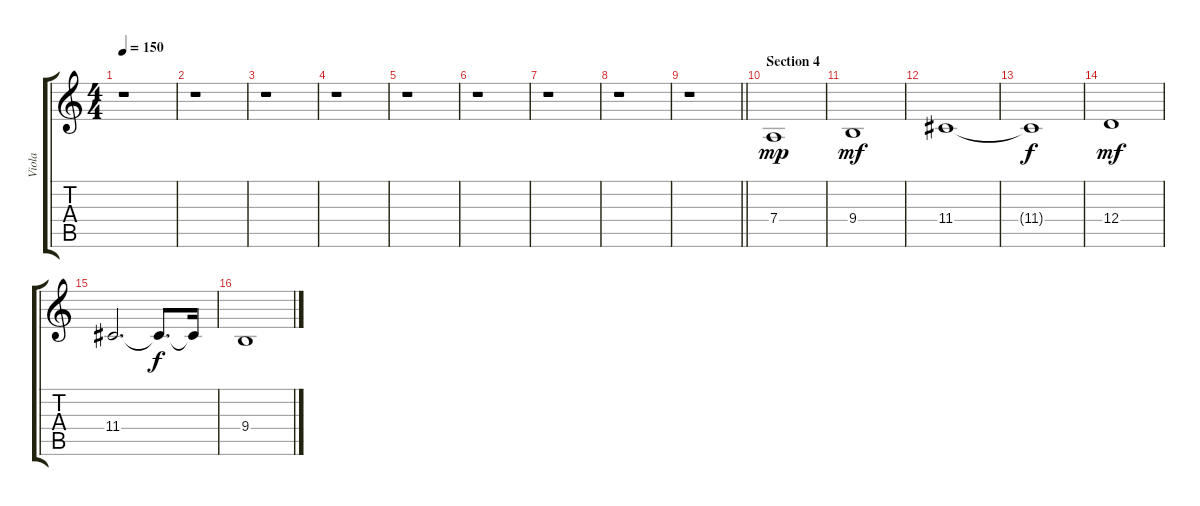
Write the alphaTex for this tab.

\track ("Viola" "Viola") {instrument viola}
\staff {score tabs}
\tuning (E4 B3 G3 D3 A2 E2) {hide}
\ts (4 4)
\tempo 150
\clef g2
\ks c
r.1{dy f} |
r.1 |
r.1 |
r.1 |
r.1 |
r.1 |
r.1 |
r.1 |
\barLineRight lightlight
r.1 |
\section ("" "Section 4")
7.4.1{dy mp} |
9.4.1{dy mf} |
11.4.1 |
11.4{t}.1{dy f} |
12.4.1{dy mf} |
11.4.2{d} 11.4{t}.8{d dy f} 11.4{t}.16{volume 6} |
9.4.1{volume 10}
